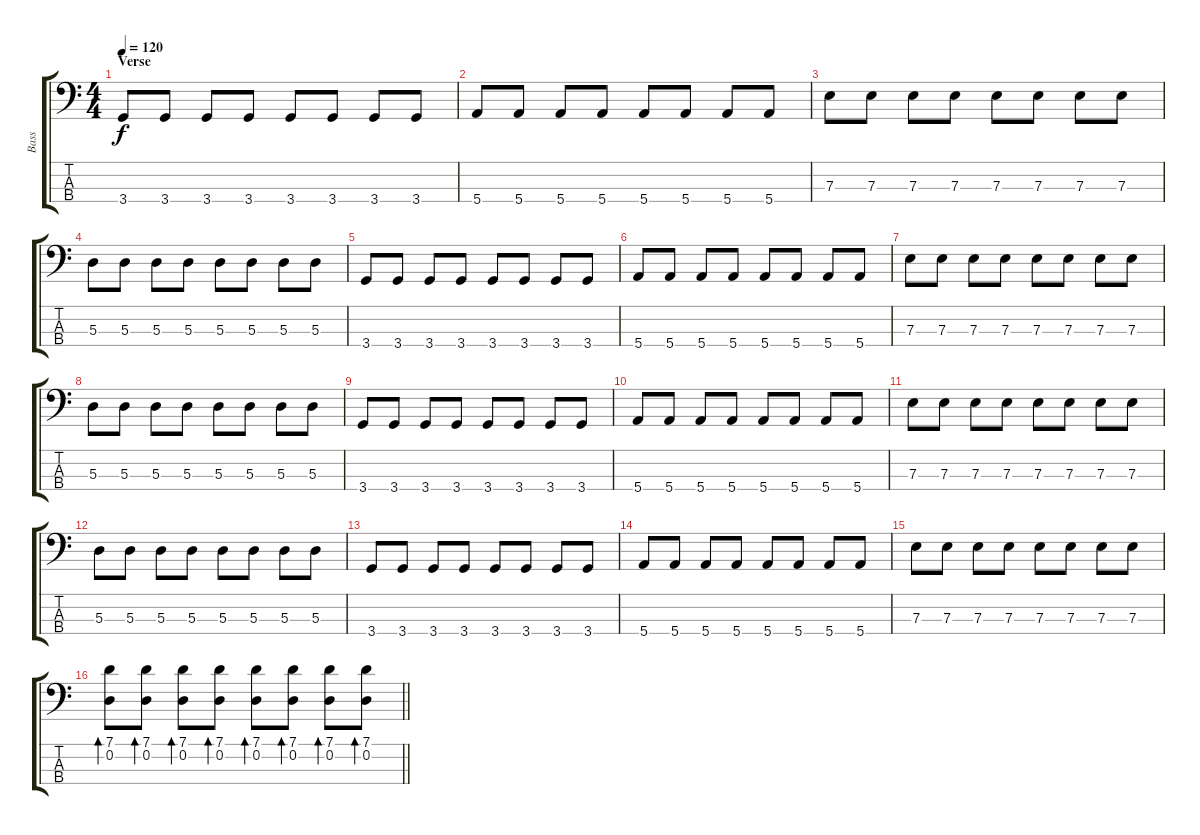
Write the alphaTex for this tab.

\track ("Bass" "Bass") {instrument electricbassfinger}
\staff {score tabs}
\tuning (G2 D2 A1 E1) {hide}
\ts (4 4)
\section ("" "Verse")
\tempo 120
\clef f4
\ks c
3.4.8{dy f} 3.4.8 3.4.8 3.4.8 3.4.8 3.4.8 3.4.8 3.4.8 |
5.4.8 5.4.8 5.4.8 5.4.8 5.4.8 5.4.8 5.4.8 5.4.8 |
7.3.8 7.3.8 7.3.8 7.3.8 7.3.8 7.3.8 7.3.8 7.3.8 |
5.3.8 5.3.8 5.3.8 5.3.8 5.3.8 5.3.8 5.3.8 5.3.8 |
3.4.8 3.4.8 3.4.8 3.4.8 3.4.8 3.4.8 3.4.8 3.4.8 |
5.4.8 5.4.8 5.4.8 5.4.8 5.4.8 5.4.8 5.4.8 5.4.8 |
7.3.8 7.3.8 7.3.8 7.3.8 7.3.8 7.3.8 7.3.8 7.3.8 |
5.3.8 5.3.8 5.3.8 5.3.8 5.3.8 5.3.8 5.3.8 5.3.8 |
3.4.8 3.4.8 3.4.8 3.4.8 3.4.8 3.4.8 3.4.8 3.4.8 |
5.4.8 5.4.8 5.4.8 5.4.8 5.4.8 5.4.8 5.4.8 5.4.8 |
7.3.8 7.3.8 7.3.8 7.3.8 7.3.8 7.3.8 7.3.8 7.3.8 |
5.3.8 5.3.8 5.3.8 5.3.8 5.3.8 5.3.8 5.3.8 5.3.8 |
3.4.8 3.4.8 3.4.8 3.4.8 3.4.8 3.4.8 3.4.8 3.4.8 |
5.4.8 5.4.8 5.4.8 5.4.8 5.4.8 5.4.8 5.4.8 5.4.8 |
7.3.8 7.3.8 7.3.8 7.3.8 7.3.8 7.3.8 7.3.8 7.3.8 |
\barLineRight lightlight
(7.1 0.2).8{bd 60} (7.1 0.2).8{bd 60} (7.1 0.2).8{bd 60} (7.1 0.2).8{bd 60} (7.1 0.2).8{bd 60} (7.1 0.2).8{bd 60} (7.1 0.2).8{bd 60} (7.1 0.2).8{bd 60}
